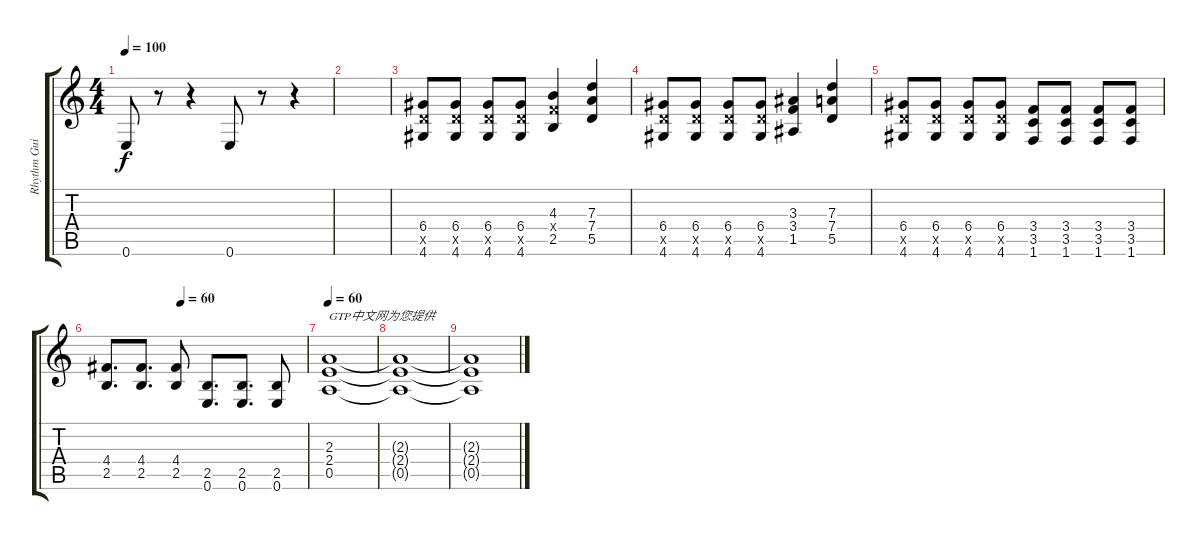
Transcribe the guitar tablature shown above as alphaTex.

\track ("Rhythm Guitar" "Rhythm Gui") {instrument distortionguitar}
\staff {score tabs}
\tuning (E4 B3 G3 D3 A2 E2) {hide}
\ts (4 4)
\tempo 100
\clef g2
\ks c
0.6.8{dy f} r.8 r.4 0.6.8 r.8 r.4 |
|
(6.4 5.5{x} 4.6).8 (6.4 5.5{x} 4.6).8 (6.4 5.5{x} 4.6).8 (6.4 5.5{x} 4.6).8 (4.3 3.4{x} 2.5).4 (7.3 7.4 5.5).4 |
(6.4 5.5{x} 4.6).8 (6.4 5.5{x} 4.6).8 (6.4 5.5{x} 4.6).8 (6.4 5.5{x} 4.6).8 (3.3 3.4 1.5).4 (7.3 7.4 5.5).4 |
(6.4 5.5{x} 4.6).8 (6.4 5.5{x} 4.6).8 (6.4 5.5{x} 4.6).8 (6.4 5.5{x} 4.6).8 (3.4 3.5 1.6).8 (3.4 3.5 1.6).8 (3.4 3.5 1.6).8 (3.4 3.5 1.6).8 |
\tempo (60 0.375)
(4.4 2.5).8{d} (4.4 2.5).8{d} (4.4 2.5).8 (2.5 0.6).8{d} (2.5 0.6).8{d} (2.5 0.6).8 |
\tempo 60
(2.3 2.4 0.5).1{txt "GTP中文网为您提供"} |
(2.3{t} 2.4{t} 0.5{t}).1{volume 0} |
(2.3{t} 2.4{t} 0.5{t}).1
